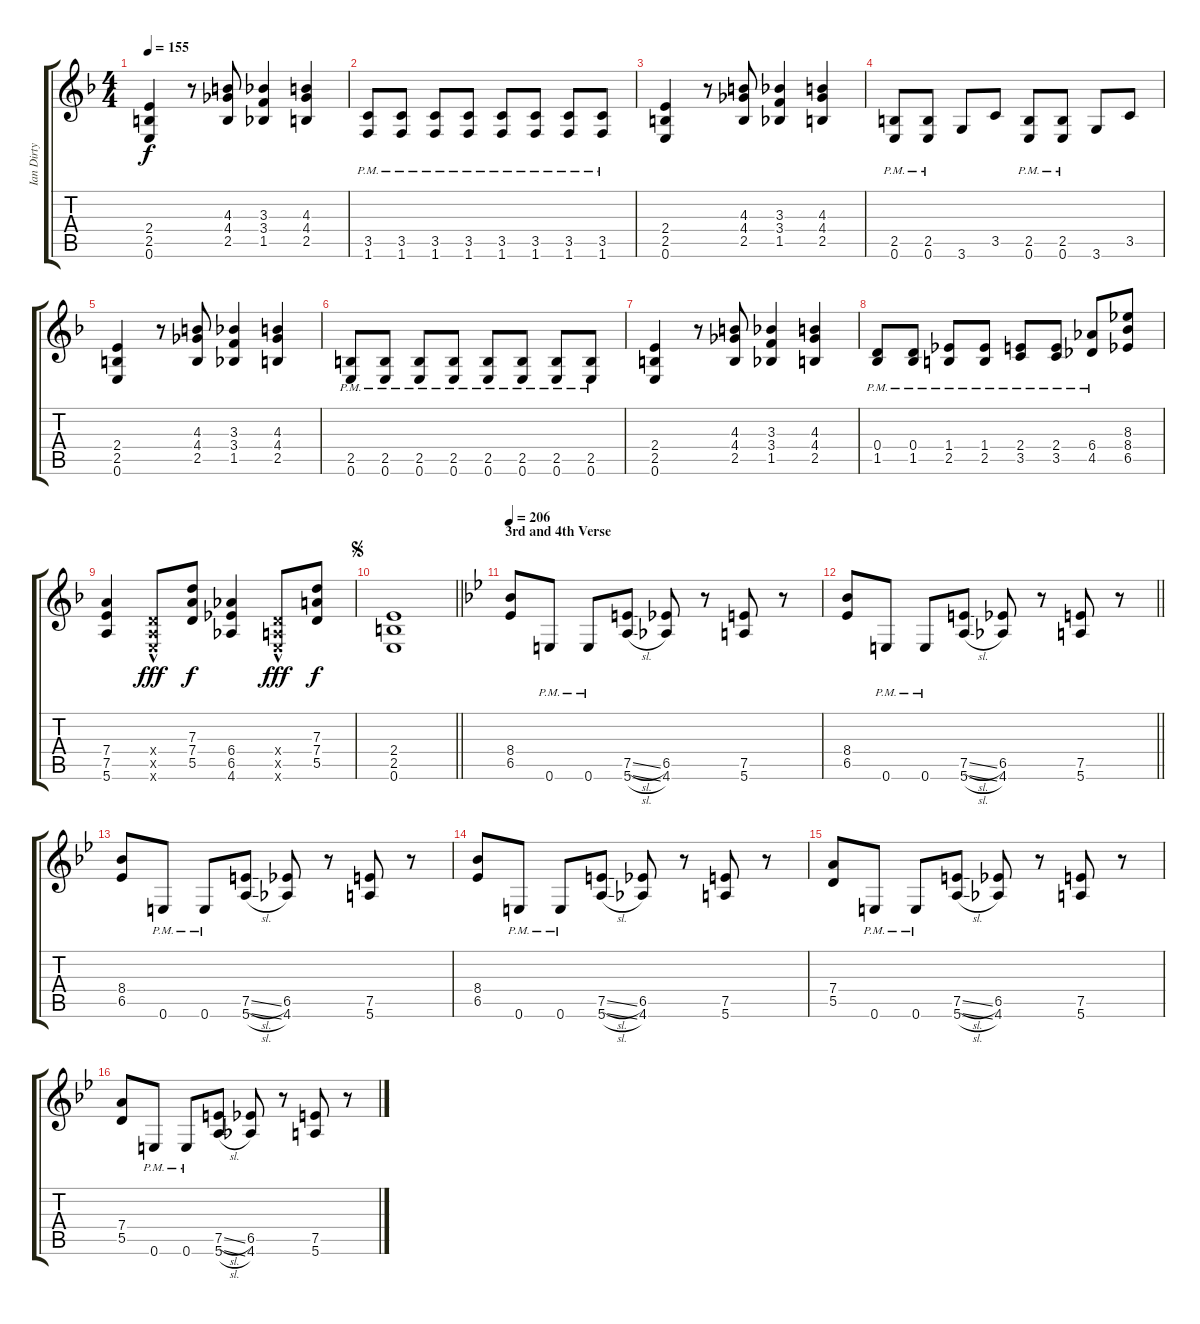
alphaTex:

\track ("Ian Dirty" "Ian Dirty") {instrument distortionguitar}
\staff {score tabs}
\tuning (E4 B3 G3 D3 A2 E2) {hide}
\ts (4 4)
\tempo 155
\clef g2
\ks f
(2.4 2.5 0.6).4{dy f} r.8 (4.3 4.4 2.5).8 (3.3 3.4 1.5).4 (4.3 4.4 2.5).4 |
(3.5{pm} 1.6{pm}).8 (3.5{pm} 1.6{pm}).8 (3.5{pm} 1.6{pm}).8 (3.5{pm} 1.6{pm}).8 (3.5{pm} 1.6{pm}).8 (3.5{pm} 1.6{pm}).8 (3.5{pm} 1.6{pm}).8 (3.5{pm} 1.6{pm}).8 |
(2.4 2.5 0.6).4 r.8 (4.3 4.4 2.5).8 (3.3 3.4 1.5).4 (4.3 4.4 2.5).4 |
(2.5{pm} 0.6{pm}).8 (2.5{pm} 0.6{pm}).8 3.6.8 3.5.8 (2.5{pm} 0.6{pm}).8 (2.5{pm} 0.6{pm}).8 3.6.8 3.5.8 |
(2.4 2.5 0.6).4 r.8 (4.3 4.4 2.5).8 (3.3 3.4 1.5).4 (4.3 4.4 2.5).4 |
(2.5{pm} 0.6{pm}).8 (2.5{pm} 0.6{pm}).8 (2.5{pm} 0.6{pm}).8 (2.5{pm} 0.6{pm}).8 (2.5{pm} 0.6{pm}).8 (2.5{pm} 0.6{pm}).8 (2.5{pm} 0.6{pm}).8 (2.5{pm} 0.6{pm}).8 |
(2.4 2.5 0.6).4 r.8 (4.3 4.4 2.5).8 (3.3 3.4 1.5).4 (4.3 4.4 2.5).4 |
(0.4{pm} 1.5{pm}).8 (0.4{pm} 1.5{pm}).8 (1.4{pm} 2.5{pm}).8 (1.4{pm} 2.5{pm}).8 (2.4{pm} 3.5{pm}).8 (2.4{pm} 3.5{pm}).8 (6.4{pm} 4.5{pm}).8 (8.3 8.4 6.5).8 |
(7.4 7.5 5.6).4 (0.4{hac x} 0.5{hac x} 0.6{hac x}).8{dy fff} (7.3 7.4 5.5).8{dy f} (6.4 6.5 4.6).4 (0.4{hac x} 0.5{hac x} 0.6{hac x}).8{dy fff} (7.3 7.4 5.5).8{dy f} |
\jump segno
\barLineRight lightlight
(2.4 2.5 0.6).1 |
\section ("" "3rd and 4th Verse")
\tempo 206
\ks bb
(8.4 6.5).8 0.6{pm}.8 0.6{pm}.8 (7.5{sl} 5.6{sl}).8 (6.5 4.6).8 r.8 (7.5 5.6).8 r.8 |
\barLineRight lightlight
(8.4 6.5).8 0.6{pm}.8 0.6{pm}.8 (7.5{sl} 5.6{sl}).8 (6.5 4.6).8 r.8 (7.5 5.6).8 r.8 |
(8.4 6.5).8 0.6{pm}.8 0.6{pm}.8 (7.5{sl} 5.6{sl}).8 (6.5 4.6).8 r.8 (7.5 5.6).8 r.8 |
(8.4 6.5).8 0.6{pm}.8 0.6{pm}.8 (7.5{sl} 5.6{sl}).8 (6.5 4.6).8 r.8 (7.5 5.6).8 r.8 |
(7.4 5.5).8 0.6{pm}.8 0.6{pm}.8 (7.5{sl} 5.6{sl}).8 (6.5 4.6).8 r.8 (7.5 5.6).8 r.8 |
(7.4 5.5).8 0.6{pm}.8 0.6{pm}.8 (7.5{sl} 5.6{sl}).8 (6.5 4.6).8 r.8 (7.5 5.6).8 r.8
